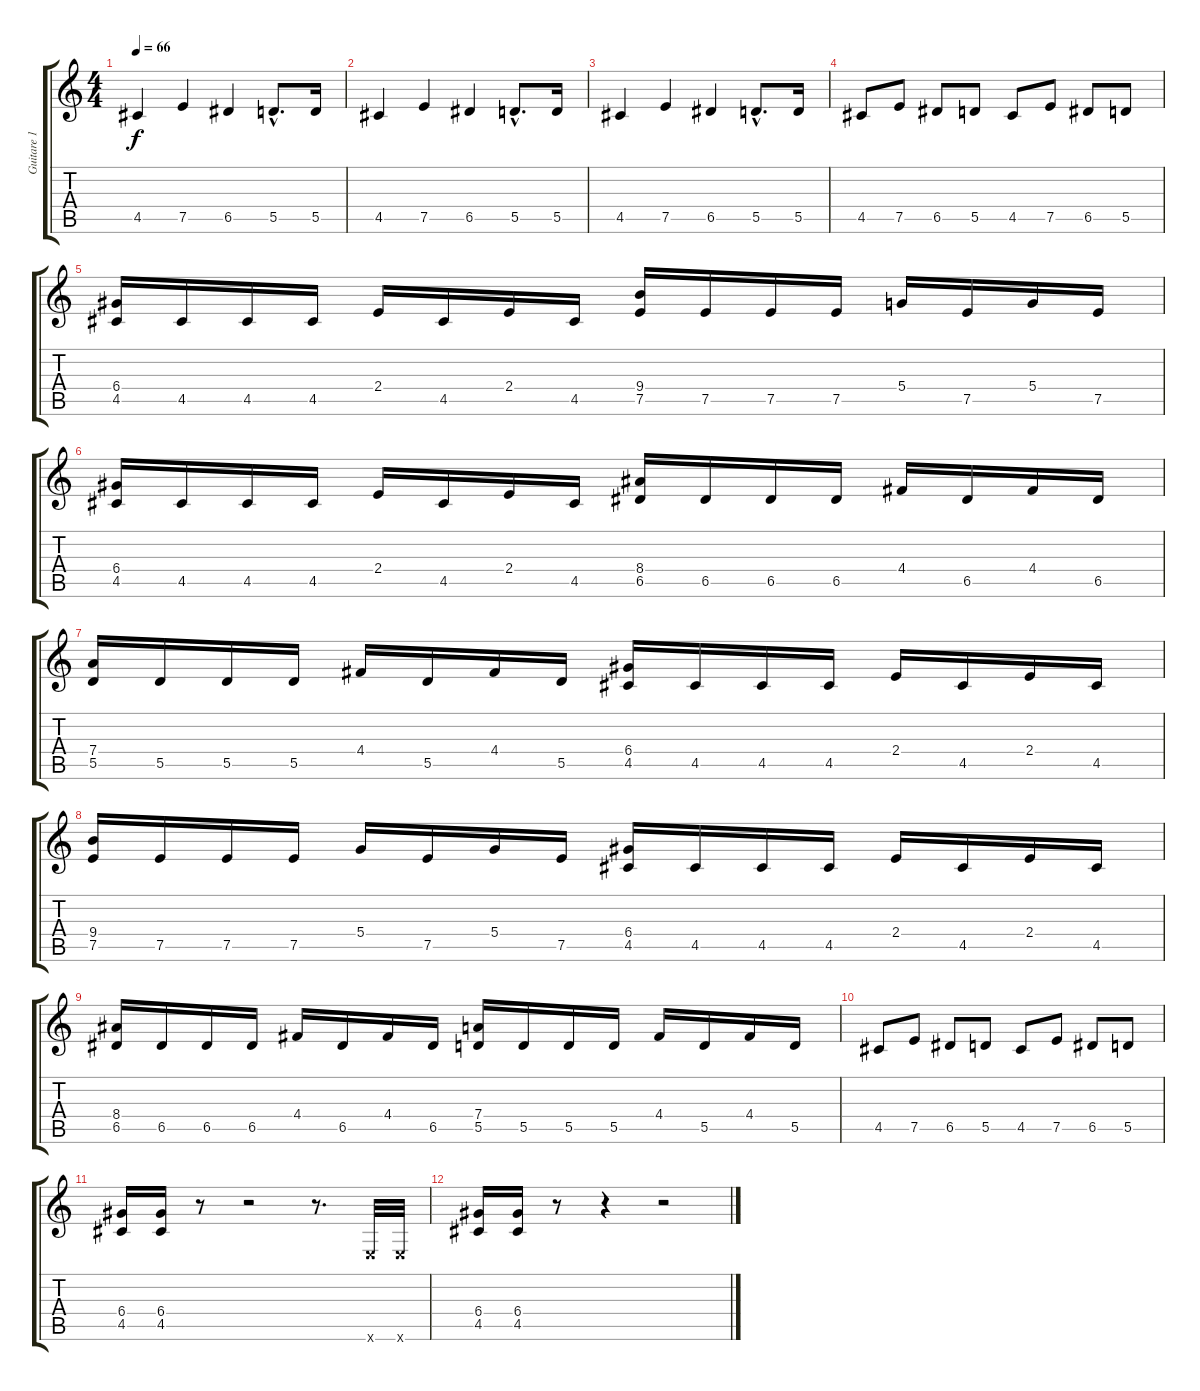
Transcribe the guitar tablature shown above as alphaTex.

\track ("Guitare 1" "Guitare 1") {instrument overdrivenguitar}
\staff {score tabs}
\tuning (E4 B3 G3 D3 A2 E2) {hide}
\ts (4 4)
\tempo 66
\clef g2
\ks c
4.5.4{dy f} 7.5.4 6.5.4 5.5{hac}.8{d} 5.5.16 |
4.5.4 7.5.4 6.5.4 5.5{hac}.8{d} 5.5.16 |
4.5.4 7.5.4 6.5.4 5.5{hac}.8{d} 5.5.16 |
4.5.8 7.5.8 6.5.8 5.5.8 4.5.8 7.5.8 6.5.8 5.5.8 |
(6.4 4.5).16 4.5.16 4.5.16 4.5.16 2.4.16 4.5.16 2.4.16 4.5.16 (9.4 7.5).16 7.5.16 7.5.16 7.5.16 5.4.16 7.5.16 5.4.16 7.5.16 |
(6.4 4.5).16 4.5.16 4.5.16 4.5.16 2.4.16 4.5.16 2.4.16 4.5.16 (8.4 6.5).16 6.5.16 6.5.16 6.5.16 4.4.16 6.5.16 4.4.16 6.5.16 |
(7.4 5.5).16 5.5.16 5.5.16 5.5.16 4.4.16 5.5.16 4.4.16 5.5.16 (6.4 4.5).16 4.5.16 4.5.16 4.5.16 2.4.16 4.5.16 2.4.16 4.5.16 |
(9.4 7.5).16 7.5.16 7.5.16 7.5.16 5.4.16 7.5.16 5.4.16 7.5.16 (6.4 4.5).16 4.5.16 4.5.16 4.5.16 2.4.16 4.5.16 2.4.16 4.5.16 |
(8.4 6.5).16 6.5.16 6.5.16 6.5.16 4.4.16 6.5.16 4.4.16 6.5.16 (7.4 5.5).16 5.5.16 5.5.16 5.5.16 4.4.16 5.5.16 4.4.16 5.5.16 |
4.5.8 7.5.8 6.5.8 5.5.8 4.5.8 7.5.8 6.5.8 5.5.8 |
(6.4 4.5).16 (6.4 4.5).16 r.8 r.2 r.8{d} 0.6{x}.32 0.6{x}.32 |
(6.4 4.5).16 (6.4 4.5).16 r.8 r.4 r.2
